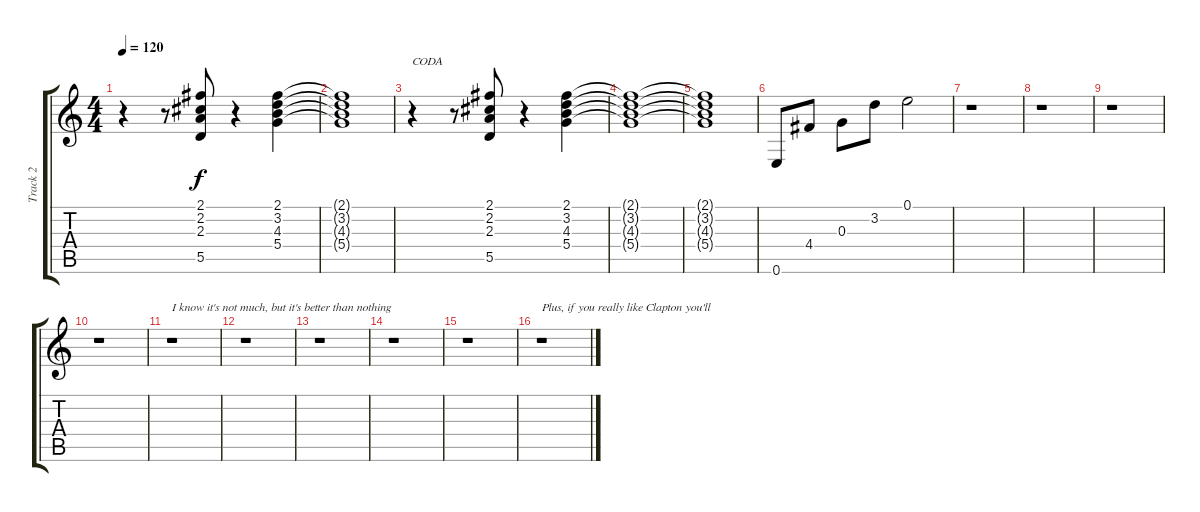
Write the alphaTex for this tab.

\track ("Track 2" "Track 2") {instrument electricguitarclean}
\staff {score tabs}
\tuning (E4 B3 G3 D3 A2 E2) {hide}
\ts (4 4)
\tempo 120
\clef g2
\ks c
r.4{dy mp} r.8 (2.1 2.2 2.3 5.5).8{dy f} r.4 (2.1 3.2 4.3 5.4).4 |
(2.1{t} 3.2{t} 4.3{t} 5.4{t}).1 |
r.4{txt "CODA"} r.8 (2.1 2.2 2.3 5.5).8 r.4 (2.1 3.2 4.3 5.4).4 |
(2.1{t} 3.2{t} 4.3{t} 5.4{t}).1 |
(2.1{t} 3.2{t} 4.3{t} 5.4{t}).1 |
0.6.8 4.4.8 0.3.8 3.2.8 0.1.2 |
r.1 |
r.1 |
r.1 |
r.1 |
r.1{txt "I know it's not much, but it's better than nothing"} |
r.1 |
r.1 |
r.1 |
r.1 |
r.1{txt "Plus, if you really like Clapton you'll "}
